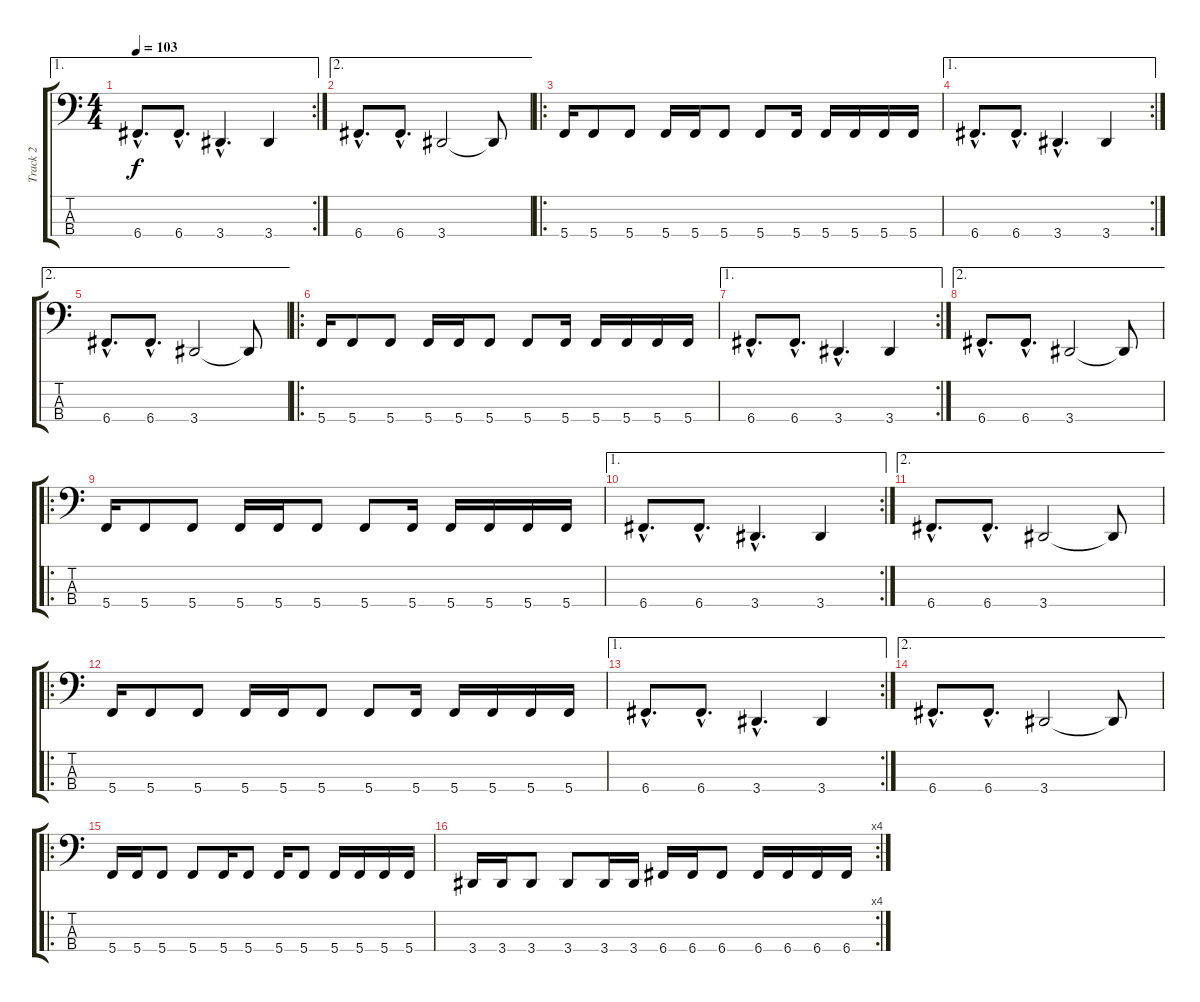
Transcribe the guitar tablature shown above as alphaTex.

\track ("Track 2" "Track 2") {instrument electricbassfinger}
\staff {score tabs}
\tuning (F2 C2 G1 C1) {hide}
\ae 1
\rc 2
\ts (4 4)
\tempo 103
\clef f4
\ks c
6.4{hac}.8{d dy f} 6.4{hac}.8{d} 3.4{hac}.4{d} 3.4.4 |
\ae 2
6.4{hac}.8{d} 6.4{hac}.8{d} 3.4.2 3.4{t}.8 |
\ro
5.4.16 5.4.8 5.4.8 5.4.16 5.4.16 5.4.8 5.4.8 5.4.16 5.4.16 5.4.16 5.4.16 5.4.16 |
\ae 1
\rc 2
6.4{hac}.8{d} 6.4{hac}.8{d} 3.4{hac}.4{d} 3.4.4 |
\ae 2
6.4{hac}.8{d} 6.4{hac}.8{d} 3.4.2 3.4{t}.8 |
\ro
5.4.16 5.4.8 5.4.8 5.4.16 5.4.16 5.4.8 5.4.8 5.4.16 5.4.16 5.4.16 5.4.16 5.4.16 |
\ae 1
\rc 2
6.4{hac}.8{d} 6.4{hac}.8{d} 3.4{hac}.4{d} 3.4.4 |
\ae 2
6.4{hac}.8{d} 6.4{hac}.8{d} 3.4.2 3.4{t}.8 |
\ro
5.4.16 5.4.8 5.4.8 5.4.16 5.4.16 5.4.8 5.4.8 5.4.16 5.4.16 5.4.16 5.4.16 5.4.16 |
\ae 1
\rc 2
6.4{hac}.8{d} 6.4{hac}.8{d} 3.4{hac}.4{d} 3.4.4 |
\ae 2
6.4{hac}.8{d} 6.4{hac}.8{d} 3.4.2 3.4{t}.8 |
\ro
5.4.16 5.4.8 5.4.8 5.4.16 5.4.16 5.4.8 5.4.8 5.4.16 5.4.16 5.4.16 5.4.16 5.4.16 |
\ae 1
\rc 2
6.4{hac}.8{d} 6.4{hac}.8{d} 3.4{hac}.4{d} 3.4.4 |
\ae 2
6.4{hac}.8{d} 6.4{hac}.8{d} 3.4.2 3.4{t}.8 |
\ro
5.4.16 5.4.16 5.4.8 5.4.8 5.4.16 5.4.8 5.4.16 5.4.8 5.4.16 5.4.16 5.4.16 5.4.16 |
\rc 4
3.4.16 3.4.16 3.4.8 3.4.8 3.4.16 3.4.16 6.4.16 6.4.16 6.4.8 6.4.16 6.4.16 6.4.16 6.4.16
